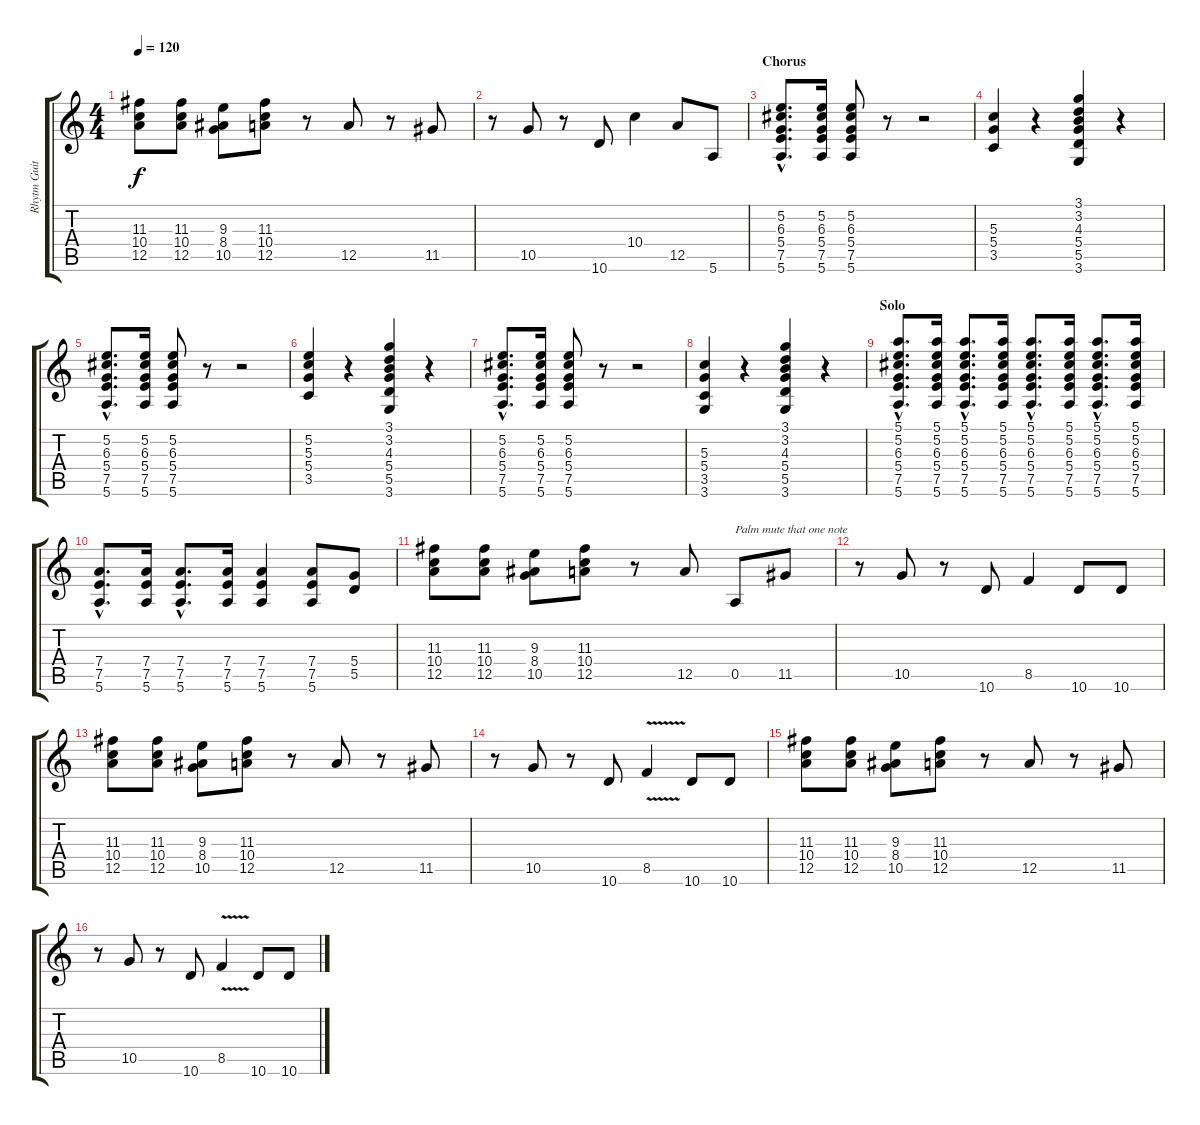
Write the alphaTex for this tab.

\track ("Rhytm Guitar" "Rhytm Guit") {instrument overdrivenguitar}
\staff {score tabs}
\tuning (E4 B3 G3 D3 A2 E2) {hide}
\ts (4 4)
\tempo 120
\clef g2
\ks c
(11.3 10.4 12.5).8{dy f} (11.3 10.4 12.5).8 (9.3 8.4 10.5).8 (11.3 10.4 12.5).8 r.8 12.5.8 r.8 11.5.8 |
r.8 10.5.8 r.8 10.6.8 10.4.4 12.5.8 5.6.8 |
\section ("" "Chorus")
(5.2{hac} 6.3{hac} 5.4{hac} 7.5{hac} 5.6{hac}).8{d} (5.2 6.3 5.4 7.5 5.6).16 (5.2 6.3 5.4 7.5 5.6).8 r.8 r.2 |
(5.3 5.4 3.5).4 r.4 (3.1 3.2 4.3 5.4 5.5 3.6).4 r.4 |
(5.2{hac} 6.3{hac} 5.4{hac} 7.5{hac} 5.6{hac}).8{d} (5.2 6.3 5.4 7.5 5.6).16 (5.2 6.3 5.4 7.5 5.6).8 r.8 r.2 |
(5.2 5.3 5.4 3.5).4 r.4 (3.1 3.2 4.3 5.4 5.5 3.6).4 r.4 |
(5.2{hac} 6.3{hac} 5.4{hac} 7.5{hac} 5.6{hac}).8{d} (5.2 6.3 5.4 7.5 5.6).16 (5.2 6.3 5.4 7.5 5.6).8 r.8 r.2 |
(5.3 5.4 3.5 3.6).4 r.4 (3.1 3.2 4.3 5.4 5.5 3.6).4 r.4 |
\section ("" "Solo")
(5.1{hac} 5.2{hac} 6.3{hac} 5.4{hac} 7.5{hac} 5.6{hac}).8{d} (5.1 5.2 6.3 5.4 7.5 5.6).16 (5.1{hac} 5.2{hac} 6.3{hac} 5.4{hac} 7.5{hac} 5.6{hac}).8{d} (5.1 5.2 6.3 5.4 7.5 5.6).16 (5.1{hac} 5.2{hac} 6.3{hac} 5.4{hac} 7.5{hac} 5.6{hac}).8{d} (5.1 5.2 6.3 5.4 7.5 5.6).16 (5.1{hac} 5.2{hac} 6.3{hac} 5.4{hac} 7.5{hac} 5.6{hac}).8{d} (5.1 5.2 6.3 5.4 7.5 5.6).16 |
(7.4{hac} 7.5{hac} 5.6{hac}).8{d} (7.4 7.5 5.6).16 (7.4{hac} 7.5{hac} 5.6{hac}).8{d} (7.4 7.5 5.6).16 (7.4 7.5 5.6).4 (7.4 7.5 5.6).8 (5.4 5.5).8 |
(11.3 10.4 12.5).8 (11.3 10.4 12.5).8 (9.3 8.4 10.5).8 (11.3 10.4 12.5).8 r.8 12.5.8 0.5.8{txt "Palm mute that one note" instrument overdrivenguitar} 11.5.8 |
r.8 10.5.8 r.8 10.6.8 8.5.4 10.6.8 10.6.8 |
(11.3 10.4 12.5).8 (11.3 10.4 12.5).8 (9.3 8.4 10.5).8 (11.3 10.4 12.5).8 r.8 12.5.8 r.8 11.5.8 |
r.8 10.5.8 r.8 10.6.8 8.5{v}.4 10.6.8 10.6.8 |
(11.3 10.4 12.5).8 (11.3 10.4 12.5).8 (9.3 8.4 10.5).8 (11.3 10.4 12.5).8 r.8 12.5.8 r.8 11.5.8 |
r.8 10.5.8 r.8 10.6.8 8.5{v}.4 10.6.8 10.6.8
